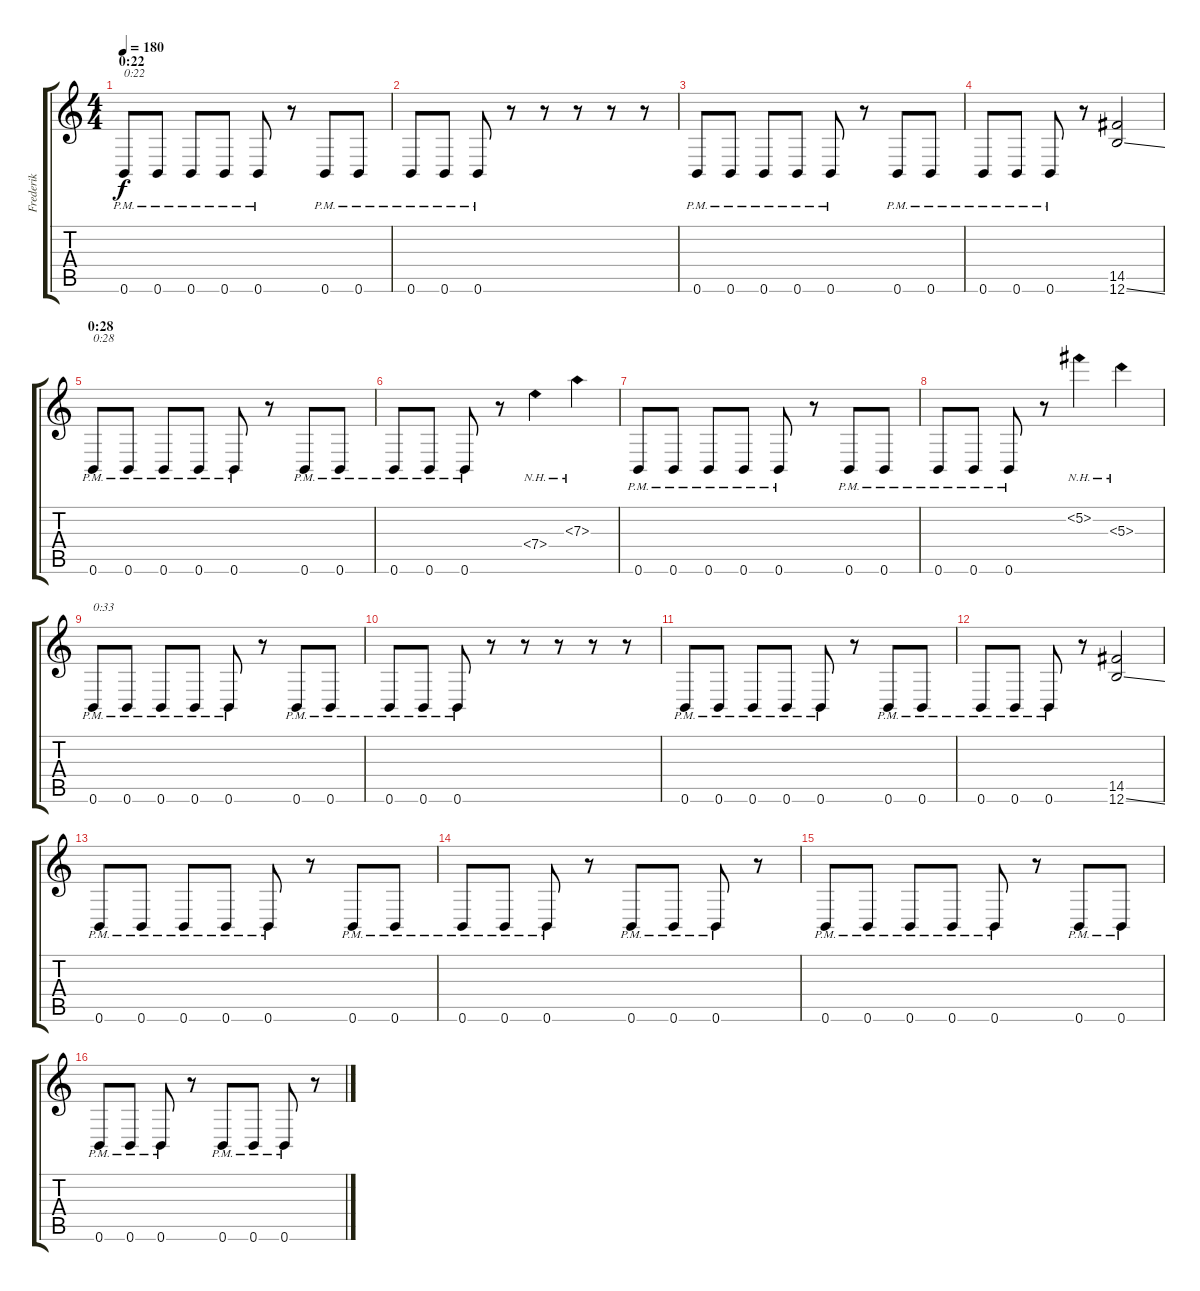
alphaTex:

\track ("Frederik" "Frederik") {instrument distortionguitar}
\staff {score tabs}
\tuning (B3 Gb3 D3 A2 E2 B1) {hide}
\ts (4 4)
\section ("" "0:22")
\tempo 180
\clef g2
\ks c
0.6{pm}.8{txt "0:22" dy f} 0.6{pm}.8 0.6{pm}.8 0.6{pm}.8 0.6{pm}.8 r.8 0.6{pm}.8 0.6{pm}.8 |
0.6{pm}.8 0.6{pm}.8 0.6{pm}.8 r.8 r.8 r.8 r.8 r.8 |
0.6{pm}.8 0.6{pm}.8 0.6{pm}.8 0.6{pm}.8 0.6{pm}.8 r.8 0.6{pm}.8 0.6{pm}.8 |
0.6{pm}.8 0.6{pm}.8 0.6{pm}.8 r.8 (14.5 12.6{ss}).2 |
\section ("" "0:28")
0.6{pm}.8{txt "0:28"} 0.6{pm}.8 0.6{pm}.8 0.6{pm}.8 0.6{pm}.8 r.8 0.6{pm}.8 0.6{pm}.8 |
0.6{pm}.8 0.6{pm}.8 0.6{pm}.8 r.8 7.4{nh}.4 7.3{nh}.4 |
0.6{pm}.8 0.6{pm}.8 0.6{pm}.8 0.6{pm}.8 0.6{pm}.8 r.8 0.6{pm}.8 0.6{pm}.8 |
0.6{pm}.8 0.6{pm}.8 0.6{pm}.8 r.8 5.2{nh}.4 5.3{nh}.4 |
0.6{pm}.8{txt "0:33"} 0.6{pm}.8 0.6{pm}.8 0.6{pm}.8 0.6{pm}.8 r.8 0.6{pm}.8 0.6{pm}.8 |
0.6{pm}.8 0.6{pm}.8 0.6{pm}.8 r.8 r.8 r.8 r.8 r.8 |
0.6{pm}.8 0.6{pm}.8 0.6{pm}.8 0.6{pm}.8 0.6{pm}.8 r.8 0.6{pm}.8 0.6{pm}.8 |
0.6{pm}.8 0.6{pm}.8 0.6{pm}.8 r.8 (14.5 12.6{ss}).2 |
0.6{pm}.8 0.6{pm}.8 0.6{pm}.8 0.6{pm}.8 0.6{pm}.8 r.8 0.6{pm}.8 0.6{pm}.8 |
0.6{pm}.8 0.6{pm}.8 0.6{pm}.8 r.8 0.6{pm}.8 0.6{pm}.8 0.6{pm}.8 r.8 |
0.6{pm}.8 0.6{pm}.8 0.6{pm}.8 0.6{pm}.8 0.6{pm}.8 r.8 0.6{pm}.8 0.6{pm}.8 |
0.6{pm}.8 0.6{pm}.8 0.6{pm}.8 r.8 0.6{pm}.8 0.6{pm}.8 0.6{pm}.8 r.8
